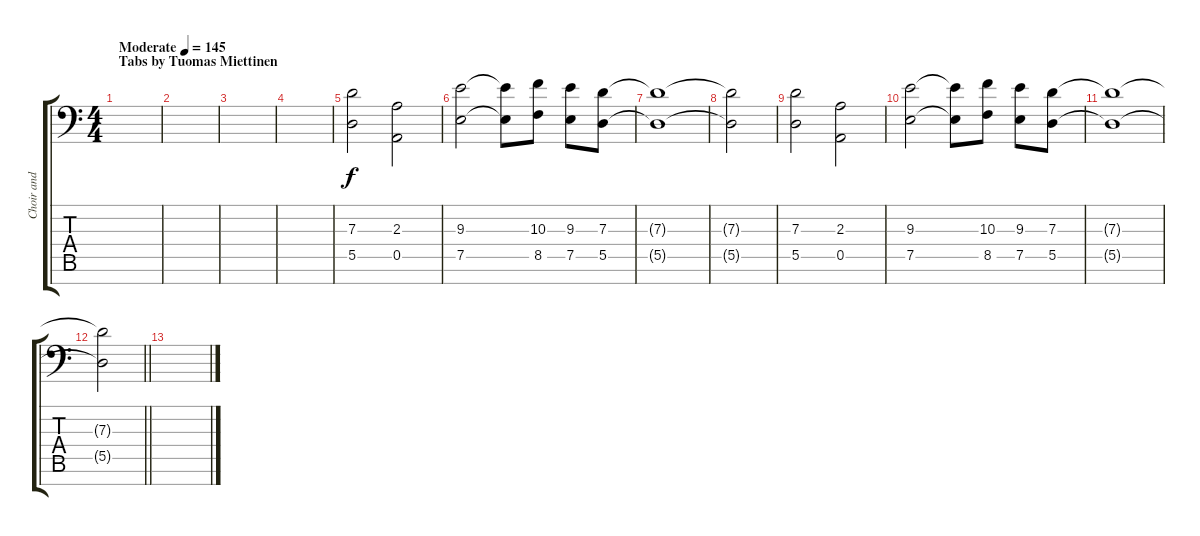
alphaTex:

\track ("Choir and Effects" "Choir and ") {instrument pad7halo}
\staff {score tabs}
\tuning (E4 B3 G3 D3 A2 E2 A1) {hide}
\ts (4 4)
\section ("" "Tabs by Tuomas Miettinen")
\tempo (145 "Moderate")
\clef f4
\ks c
|
|
|
|
(7.3 5.5).2 (2.3 0.5).2 |
(9.3 7.5).2 (9.3{t} 7.5{t}).8 (10.3 8.5).8 (9.3 7.5).8 (7.3 5.5).8 |
(7.3{t} 5.5{t}).1 |
(7.3{t} 5.5{t}).2 |
(7.3 5.5).2 (2.3 0.5).2 |
(9.3 7.5).2 (9.3{t} 7.5{t}).8 (10.3 8.5).8 (9.3 7.5).8 (7.3 5.5).8 |
(7.3{t} 5.5{t}).1 |
\barLineRight lightlight
(7.3{t} 5.5{t}).2 |
\section ("" "")
